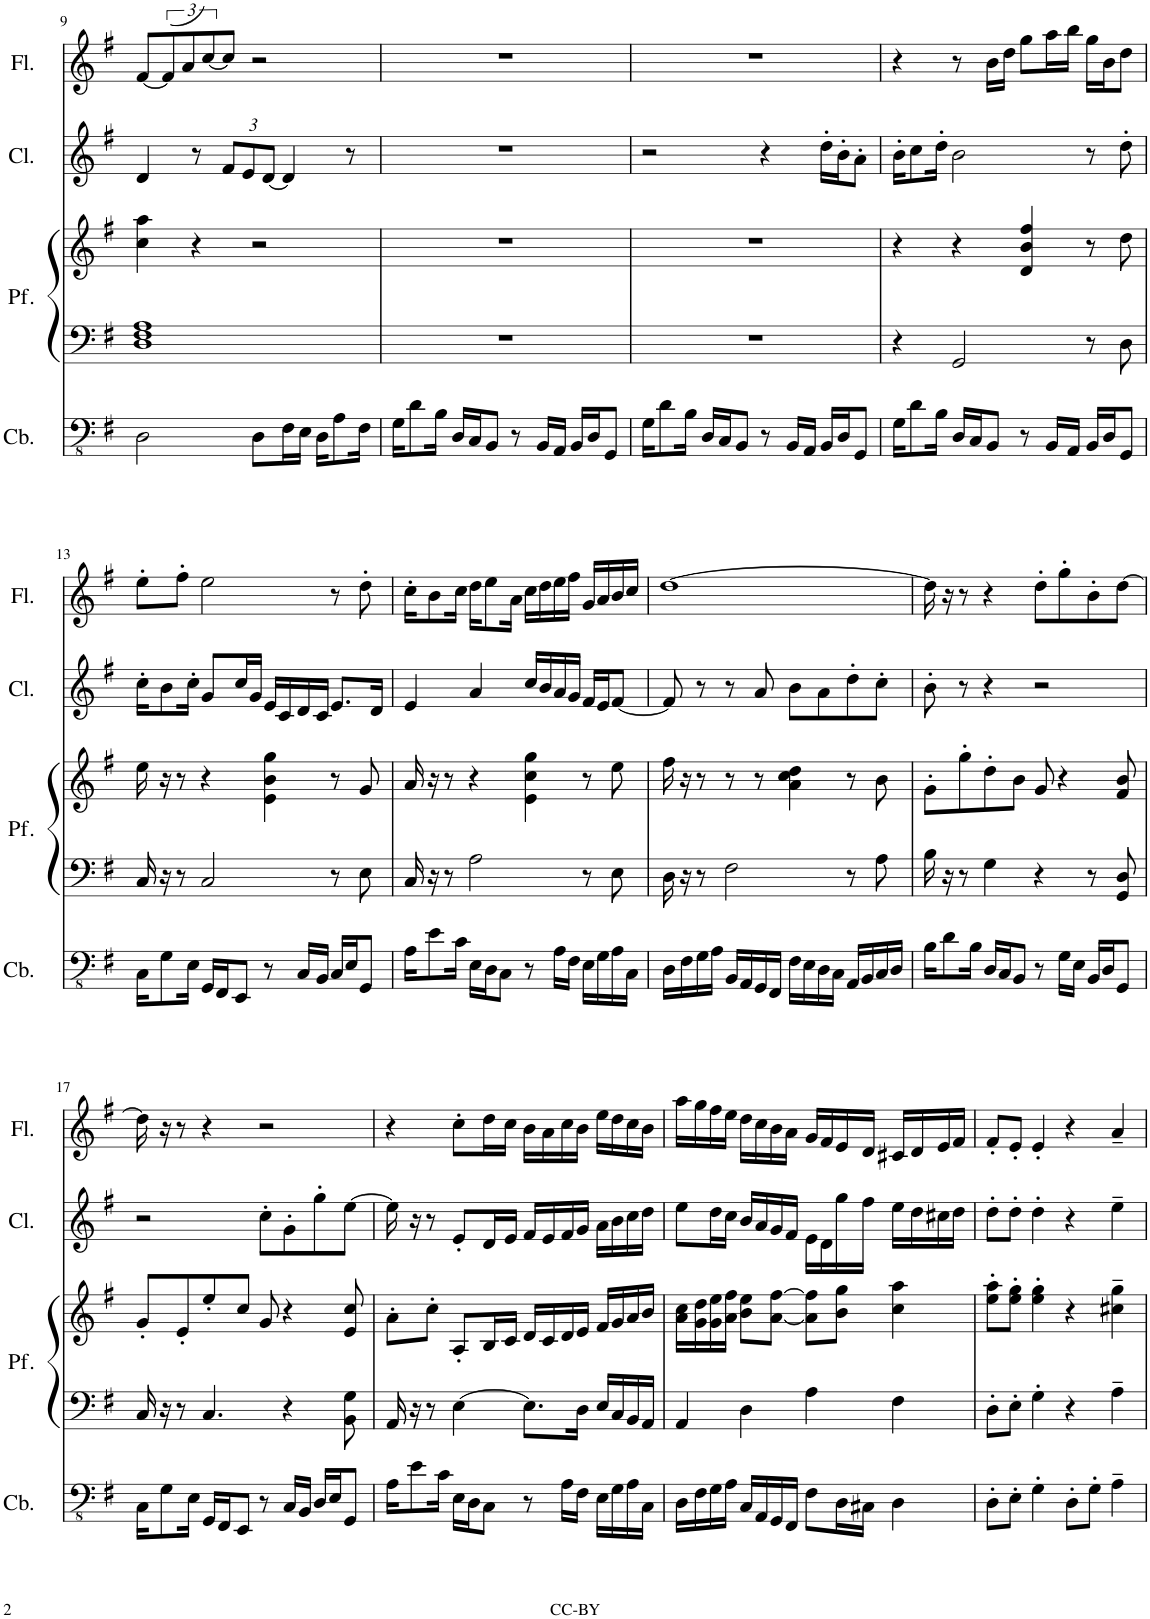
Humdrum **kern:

**kern	**kern	**text	**kern	**kern	**kern
*part4	*part3	*part3	*part3	*part2	*part1
*staff5	*staff4	*staff4	*staff3	*staff2	*staff1
*I"Contrabbasso	*I"Piano	*	*	*I"Clarinetto	*I"Flauto
*I'Cb.	*	*	*	*I'Cl.	*I'Fl.
!!LO:PB:g=z
*clefFv4	*clefF4	*	*clefG2	*clefG2	*clefG2
*Trd7c12	*	*	*	*Trd1c2	*
*k[f#]	*k[f#]	*	*k[f#]	*k[f#]	*k[f#]
*M4/4	*M4/4	*	*M4/4	*M4/4	*M4/4
=9	=9	=9	=9	=9	=9
!	!	!LO:LY:b	!	!	!
2DD\	1D 1F# 1A	D	4cc\ 4aa\	4d/	[8f#/L
.	.	.	.	.	(12f#/]
.	.	.	.	.	12a/
.	.	.	4r	8r	.
.	.	.	.	.	[12cc/)
*	*	*	*	*Xbrackettup	*
.	.	.	.	12f#/L	8cc/J]
.	.	.	.	12e/	.
8DD\L	.	.	2r	.	2r
.	.	.	.	[12d/J	.
16FF#\L	.	.	.	4d/]	.
16EE\JJ	.	.	.	.	.
16DD\KL	.	.	.	.	.
8AA\	.	.	.	.	.
.	.	.	.	8r	.
16FF#\Jk	.	.	.	.	.
=10	=10	=10	=10	=10	=10
16GG\KL	1r	.	1r	1r	1r
8D\	.	.	.	.	.
16BB\Jk	.	.	.	.	.
16DD/LL	.	.	.	.	.
16CC/J	.	.	.	.	.
8BBB/J	.	.	.	.	.
8r	.	.	.	.	.
16BBB/LL	.	.	.	.	.
16AAA/JJ	.	.	.	.	.
16BBB/LL	.	.	.	.	.
16DD/J	.	.	.	.	.
8GGG/J	.	.	.	.	.
=11	=11	=11	=11	=11	=11
16GG\KL	1r	.	1r	2r	1r
8D\	.	.	.	.	.
16BB\Jk	.	.	.	.	.
16DD/LL	.	.	.	.	.
16CC/J	.	.	.	.	.
8BBB/J	.	.	.	.	.
8r	.	.	.	4r	.
16BBB/LL	.	.	.	.	.
16AAA/JJ	.	.	.	.	.
16BBB/LL	.	.	.	16dd'\LL	.
16DD/J	.	.	.	16b'\J	.
8GGG/J	.	.	.	8a'\J	.
=12	=12	=12	=12	=12	=12
16GG\KL	4r	.	4r	16b'\KL	4r
8D\	.	.	.	8cc\	.
16BB\Jk	.	.	.	16dd'\Jk	.
16DD/LL	2GG/	.	4r	2b\	8r
16CC/J	.	.	.	.	.
8BBB/J	.	.	.	.	16b\LL
.	.	.	.	.	16dd\JJ
8r	.	.	4d/ 4b/ 4ff#/	.	8gg\L
16BBB/LL	.	.	.	.	16aa\L
16AAA/JJ	.	.	.	.	16bb\JJ
16BBB/LL	8r	.	8r	8r	16gg\LL
16DD/J	.	.	.	.	16b\J
8GGG/J	8D\	.	8dd\	8dd'\	8dd\J
!!LO:LB:g=z
=13	=13	=13	=13	=13	=13
16CC\KL	16C/	.	16ee\	16cc'\KL	8ee'\L
8GG\	16r	.	16r	8b\	.
.	8r	.	8r	.	8ff#'\J
16EE\Jk	.	.	.	16cc'\Jk	.
16GGG/LL	2C/	.	4r	8g/L	2ee\
16FFF#/J	.	.	.	.	.
8EEE/J	.	.	.	16cc/L	.
.	.	.	.	16g/JJ	.
8r	.	.	4e\ 4b\ 4gg\	16e/LL	.
.	.	.	.	16c/	.
16CC/LL	.	.	.	16d/	.
16BBB/JJ	.	.	.	16c/JJ	.
16CC/LL	8r	.	8r	8.e/L	8r
16EE/J	.	.	.	.	.
8GGG/J	8E\	.	8g/	.	8dd'\
.	.	.	.	16d/Jk	.
=14	=14	=14	=14	=14	=14
16AA\KL	16C/	.	16a/	4e/	16cc'\KL
8E\	16r	.	16r	.	8b\
.	8r	.	8r	.	.
16C\Jk	.	.	.	.	16cc\Jk
16EE\LL	2A\	.	4r	4a/	16dd\KL
16DD\J	.	.	.	.	8ee\
8CC\J	.	.	.	.	.
.	.	.	.	.	16a\Jk
8r	.	.	4e\ 4cc\ 4gg\	16cc/LL	16cc\LL
.	.	.	.	16b/	16dd\
16AA\LL	.	.	.	16a/	16ee\
16FF#\JJ	.	.	.	16g/JJ	16ff#\JJ
16EE\LL	8r	.	8r	16f#/LL	16g/LL
16GG\	.	.	.	16e/J	16a/
16AA\	8E\	.	8ee\	[8f#/J	16b/
16CC\JJ	.	.	.	.	16cc/JJ
=15	=15	=15	=15	=15	=15
16DD\LL	16D\	.	16ff#\	8f#/]	[1dd
16FF#\	16r	.	16r	.	.
16GG\	8r	.	8r	8r	.
16AA\JJ	.	.	.	.	.
16BBB/LL	2F#\	.	8r	8r	.
16AAA/	.	.	.	.	.
16GGG/	.	.	8r	8a/	.
16FFF#/JJ	.	.	.	.	.
16FF#\LL	.	.	4a\ 4cc\ 4dd\	8b\L	.
16EE\	.	.	.	.	.
16DD\	.	.	.	8a\	.
16CC\JJ	.	.	.	.	.
16AAA/LL	8r	.	8r	8dd'\	.
16BBB/	.	.	.	.	.
16CC/	8A\	.	8b\	8cc'\J	.
16DD/JJ	.	.	.	.	.
=16	=16	=16	=16	=16	=16
16BB\KL	16B\	.	8g'\L	8b'\	16dd\]
8D\	16r	.	.	.	16r
.	8r	.	8gg'\	8r	8r
16BB\Jk	.	.	.	.	.
16DD/LL	4G\	.	8dd'\	4r	4r
16CC/J	.	.	.	.	.
8BBB/J	.	.	8b\J	.	.
8r	4r	.	8g/	2r	8dd'\L
16GG\LL	.	.	4r	.	8gg'\
16EE\JJ	.	.	.	.	.
16BBB/LL	8r	.	.	.	8b'\
16DD/J	.	.	.	.	.
8GGG/J	8GG/ 8D/	.	8f#/ 8b/	.	[8dd\J
!!LO:LB:g=z
=17	=17	=17	=17	=17	=17
16CC\KL	16C/	.	8g'/L	2r	16dd\]
8GG\	16r	.	.	.	16r
.	8r	.	8e'/	.	8r
16EE\Jk	.	.	.	.	.
16GGG/LL	4.C/	.	8ee'/	.	4r
16FFF#/J	.	.	.	.	.
8EEE/J	.	.	8cc/J	.	.
8r	.	.	8g/	8cc'\L	2r
16CC/LL	4r	.	4r	8g'\	.
16BBB/JJ	.	.	.	.	.
16DD/LL	.	.	.	8gg'\	.
16EE/J	.	.	.	.	.
8GGG/J	8BB\ 8G\	.	8e/ 8cc/	[8ee\J	.
=18	=18	=18	=18	=18	=18
16AA\KL	16AA/	.	8a'\L	16ee\]	4r
8E\	16r	.	.	16r	.
.	8r	.	8cc'\J	8r	.
16C\Jk	.	.	.	.	.
16EE\LL	[4E\	.	8A'/L	8e'/L	8cc'\L
16DD\J	.	.	.	.	.
8CC\J	.	.	16B/L	16d/L	16dd\L
.	.	.	16c/JJ	16e/JJ	16cc\JJ
8r	8.E\L]	.	16d/LL	16f#/LL	16b\LL
.	.	.	16c/	16e/	16a\
16AA\LL	.	.	16d/	16f#/	16cc\
16FF#\JJ	16D\Jk	.	16e/JJ	16g/JJ	16b\JJ
16EE\LL	16E/LL	.	16f#/LL	16a\LL	16ee\LL
16GG\	16C/	.	16g/	16b\	16dd\
16AA\	16BB/	.	16a/	16cc\	16cc\
16CC\JJ	16AA/JJ	.	16b/JJ	16dd\JJ	16b\JJ
=19	=19	=19	=19	=19	=19
16DD\LL	4AA/	.	16a\ 16cc\LL	8ee\L	16aa\LL
16FF#\	.	.	16g\ 16dd\	.	16gg\
16GG\	.	.	16g\ 16ee\	16dd\L	16ff#\
16AA\JJ	.	.	16a\ 16ff#\JJ	16cc\JJ	16ee\JJ
16CC/LL	4D\	.	8b\ 8ee\L	16b/LL	16dd\LL
16AAA/	.	.	.	16a/	16cc\
16GGG/	.	.	[8a\ [8ff#\J	16g/	16b\
16FFF#/JJ	.	.	.	16f#/JJ	16a\JJ
8FF#\L	4A\	.	8a\] 8ff#\]L	16e\LL	16g/LL
.	.	.	.	16d\	16f#/
16DD\L	.	.	8b\ 8gg\J	16gg\	16e/
16CC#X\JJ	.	.	.	16ff#\JJ	16d/JJ
4DD\	4F#\	.	4cc\ 4aa\	16ee\LL	16c#X/LL
.	.	.	.	16dd\	16d/
.	.	.	.	16cc#X\	16e/
.	.	.	.	16dd\JJ	16f#/JJ
=20	=20	=20	=20	=20	=20
8DD'\L	8D'\L	.	8ee\' 8aa\'L	8dd'\L	8f#'/L
8EE'\J	8E'\J	.	8ee\' 8gg\'J	8dd'\J	8e'/J
4GG'\	4G'\	.	4ee\' 4gg\'	4dd'\	4e'/
8DD'\L	4r	.	4r	4r	4r
8GG'\J	.	.	.	.	.
4AA~\	4A~\	.	4cc#X\~ 4gg\~	4ee~\	4a~/
=	=	=	=	=	=
*-	*-	*-	*-	*-	*-
